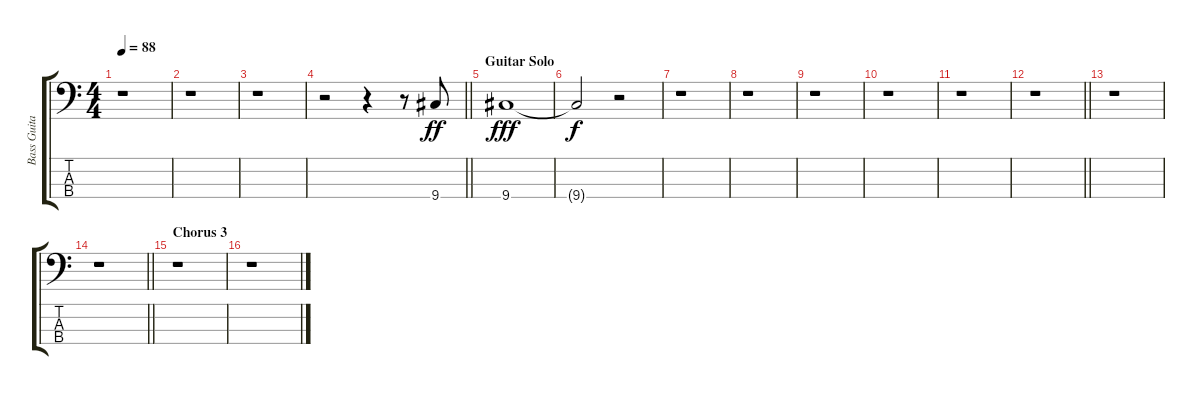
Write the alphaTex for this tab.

\track ("Bass Guitar 2 " "Bass Guita") {instrument electricbassfinger}
\staff {score tabs}
\tuning (G2 D2 A1 E1) {hide}
\ts (4 4)
\tempo 88
\clef f4
\ks c
r.1{dy f} |
r.1 |
r.1 |
\barLineRight lightlight
r.2 r.4 r.8 9.4.8{dy ff} |
\section ("" "Guitar Solo")
9.4.1{dy fff} |
9.4{t}.2{dy f} r.2 |
r.1 |
r.1 |
r.1 |
r.1 |
r.1 |
\barLineRight lightlight
r.1 |
r.1 |
\barLineRight lightlight
r.1 |
\section ("" "Chorus 3")
r.1 |
r.1
